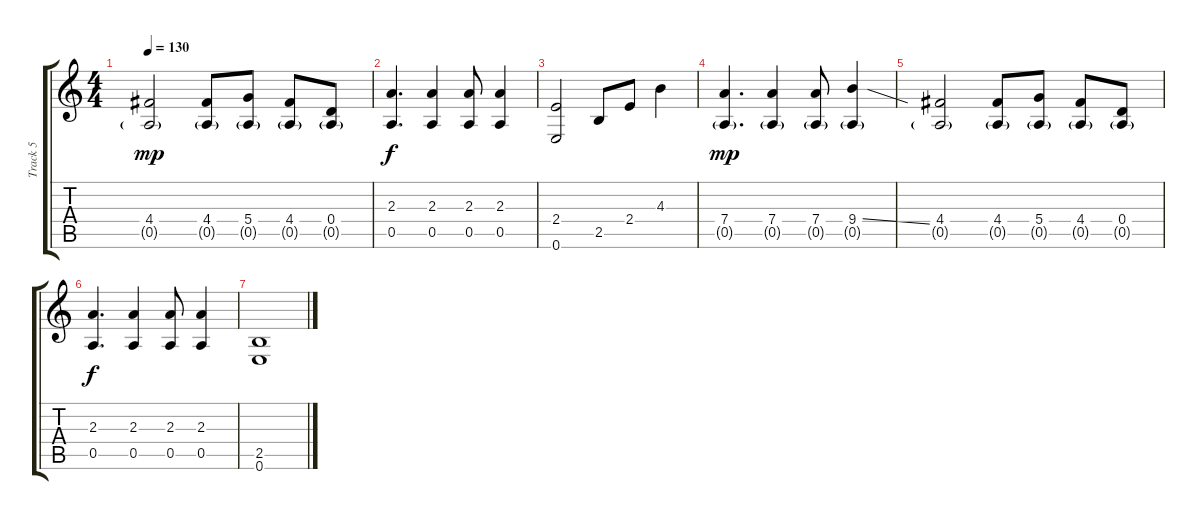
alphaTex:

\track ("Track 5" "Track 5") {instrument overdrivenguitar}
\staff {score tabs}
\tuning (E4 B3 G3 D3 A2 E2) {hide}
\ts (4 4)
\tempo 130
\clef g2
\ks c
(4.4 0.5{g}).2{dy mp} (4.4 0.5{g}).8 (5.4 0.5{g}).8 (4.4 0.5{g}).8 (0.4 0.5{g}).8 |
(2.3 0.5).4{d dy f} (2.3 0.5).4 (2.3 0.5).8 (2.3 0.5).4 |
(2.4 0.6).2{volume 9} 2.5.8 2.4.8 4.3.4 |
(7.4 0.5{g}).4{d dy mp} (7.4 0.5{g}).4 (7.4 0.5{g}).8 (9.4{ss} 0.5{g}).4 |
(4.4 0.5{g}).2 (4.4 0.5{g}).8 (5.4 0.5{g}).8 (4.4 0.5{g}).8 (0.4 0.5{g}).8 |
(2.3 0.5).4{d dy f} (2.3 0.5).4 (2.3 0.5).8 (2.3 0.5).4 |
(2.5 0.6).1
